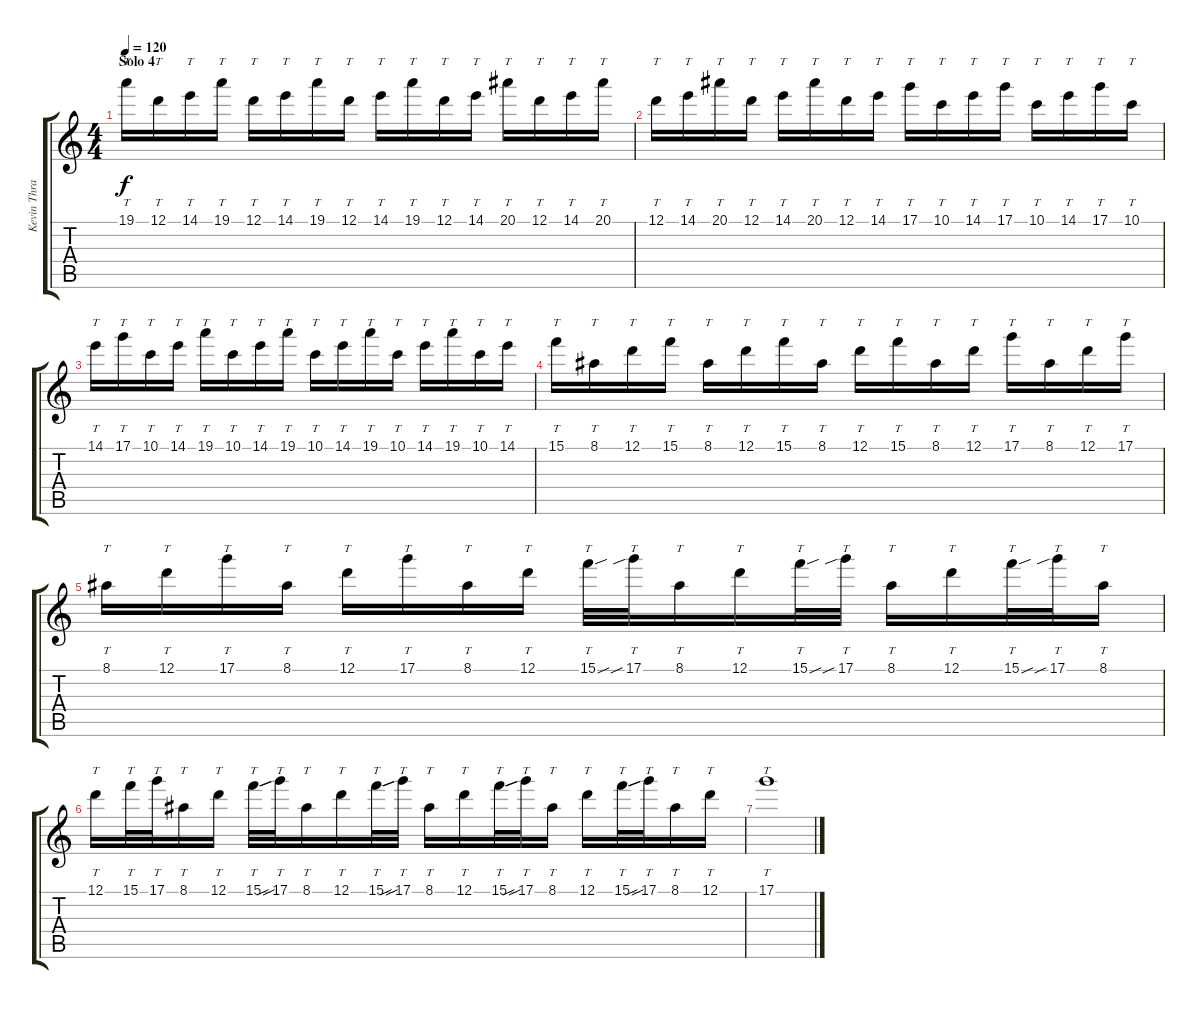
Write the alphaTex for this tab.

\track ("Kevin Thrasher" "Kevin Thra") {instrument distortionguitar}
\staff {score tabs}
\tuning (D4 A3 F3 C3 G2 C2) {hide}
\ts (4 4)
\section ("" "Solo 4")
\tempo 120
\clef g2
\ks c
19.1.16{tt dy f} 12.1.16{tt} 14.1.16{tt} 19.1.16{tt} 12.1.16{tt} 14.1.16{tt} 19.1.16{tt} 12.1.16{tt} 14.1.16{tt} 19.1.16{tt} 12.1.16{tt} 14.1.16{tt} 20.1.16{tt} 12.1.16{tt} 14.1.16{tt} 20.1.16{tt} |
12.1.16{tt} 14.1.16{tt} 20.1.16{tt} 12.1.16{tt} 14.1.16{tt} 20.1.16{tt} 12.1.16{tt} 14.1.16{tt} 17.1.16{tt} 10.1.16{tt} 14.1.16{tt} 17.1.16{tt} 10.1.16{tt} 14.1.16{tt} 17.1.16{tt} 10.1.16{tt} |
14.1.16{tt} 17.1.16{tt} 10.1.16{tt} 14.1.16{tt} 19.1.16{tt} 10.1.16{tt} 14.1.16{tt} 19.1.16{tt} 10.1.16{tt} 14.1.16{tt} 19.1.16{tt} 10.1.16{tt} 14.1.16{tt} 19.1.16{tt} 10.1.16{tt} 14.1.16{tt} |
15.1.16{tt} 8.1.16{tt} 12.1.16{tt} 15.1.16{tt} 8.1.16{tt} 12.1.16{tt} 15.1.16{tt} 8.1.16{tt} 12.1.16{tt} 15.1.16{tt} 8.1.16{tt} 12.1.16{tt} 17.1.16{tt} 8.1.16{tt} 12.1.16{tt} 17.1.16{tt} |
8.1.16{tt} 12.1.16{tt} 17.1.16{tt} 8.1.16{tt} 12.1.16{tt} 17.1.16{tt} 8.1.16{tt} 12.1.16{tt} 15.1{sou}.32{tt} 17.1{sib}.32{tt} 8.1.16{tt} 12.1.16{tt} 15.1{sou}.32{tt} 17.1{sib}.32{tt} 8.1.16{tt} 12.1.16{tt} 15.1{sou}.32{tt} 17.1{sib}.32{tt} 8.1.16{tt} |
12.1.16{tt} 15.1.32{tt} 17.1.32{tt} 8.1.16{tt} 12.1.16{tt} 15.1{sou}.32{tt} 17.1{sib}.32{tt} 8.1.16{tt} 12.1.16{tt} 15.1{sou}.32{tt} 17.1{sib}.32{tt} 8.1.16{tt} 12.1.16{tt} 15.1{sou}.32{tt} 17.1{sib}.32{tt} 8.1.16{tt} 12.1.16{tt} 15.1{sou}.32{tt} 17.1{sib}.32{tt} 8.1.16{tt} 12.1.16{tt} |
17.1.1{tt}
